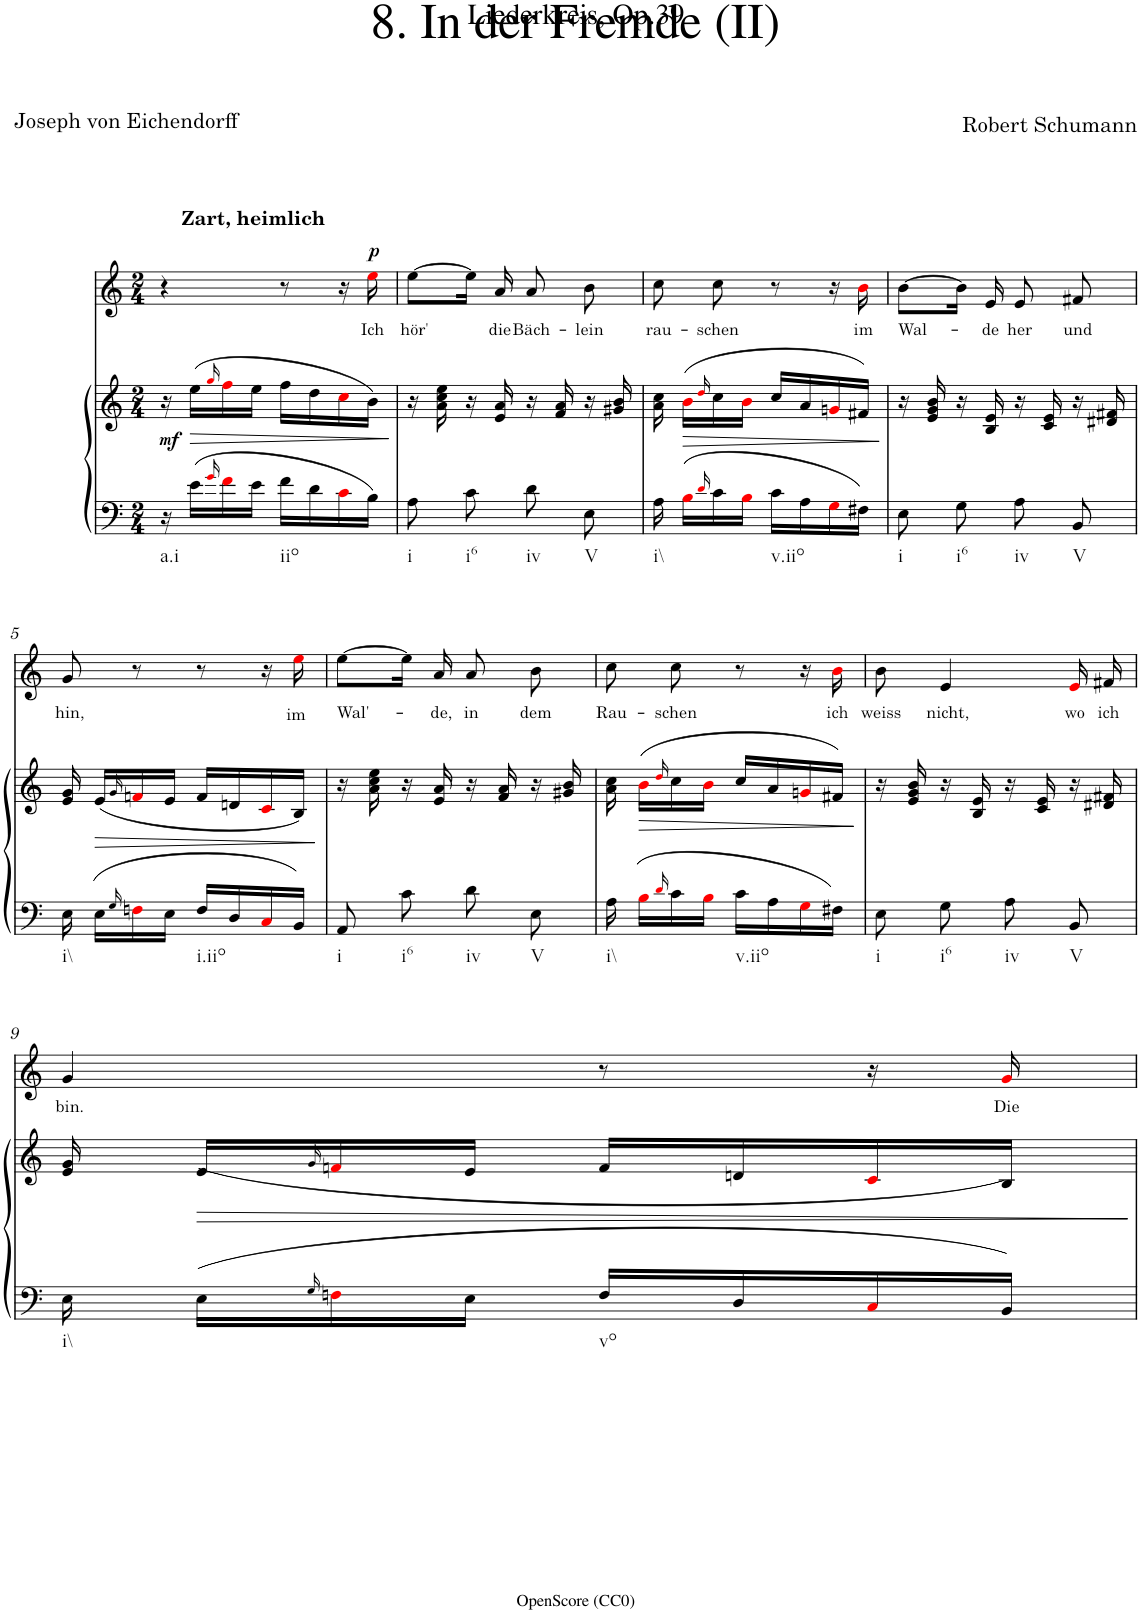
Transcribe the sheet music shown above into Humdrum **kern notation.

**kern	**kern	**dynam	**kern	**text	**dynam
*part2	*part2	*part2	*part1	*part1	*part1
*staff3	*staff2	*staff2/3	*staff1	*staff1	*staff1
*I"Piano	*	*	*I"Voice	*	*
*I'Pno	*	*	*	*	*
*clefF4	*clefG2	*	*clefG2	*	*
*k[]	*k[]	*	*k[]	*	*
*M2/4	*M2/4	*	*M2/4	*	*
=1	=1	=1	=1	=1	=1
!	!	!	!LO:TX:a:B:t=Zart, heimlich	!	!
!LO:TX:b:t=a.i	!	!	!	!	!
!	!	!LO:DY:b	!	!	!
16r	16r	mf	4r	.	.
!	!	!LO:HP:b	!	!	!
16e\LL	(16ee\LL	>	.	.	.
16qgi/	16qggi/	.	.	.	.
16fi\	16ffi\	.	.	.	.
16e\JJ	16ee\JJ	.	.	.	.
!LO:TX:b:t=iio	!	!	!	!	!
16f\LL	16ff\LL	.	8r	.	.
16d\	16dd\	.	.	.	.
16ci\	16cci\	.	16r	.	.
!	!	!	!	!LO:LY:b	!LO:DY:a
16B\JJ	16b\JJ)	.	16eei\	Ich	p
.	.	]	.	.	.
=2	=2	=2	=2	=2	=2
!LO:TX:b:t=i	!	!	!	!	!
!	!	!	!	!LO:LY:b	!
8A\	16r	.	[8ee\L	hör'	.
.	16a\ 16cc\ 16ee\	.	.	.	.
!LO:TX:b:t=i6	!	!	!	!	!
8c\	16r	.	16ee\Jk]	.	.
!	!	!	!	!LO:LY:b	!
.	16e/ 16a/	.	16a/	die	.
!LO:TX:b:t=iv	!	!	!	!	!
!	!	!	!	!LO:LY:b	!
8d\	16r	.	8a/	Bäch-	.
.	16f/ 16a/	.	.	.	.
!LO:TX:b:t=V	!	!	!	!	!
!	!	!	!	!LO:LY:b	!
8E\	16r	.	8b\	-lein	.
.	16g#X/ 16b/	.	.	.	.
=3	=3	=3	=3	=3	=3
!LO:TX:b:t=i\\	!	!	!	!	!
!	!	!	!	!LO:LY:b	!
16A\	16a\ 16cc\	.	8cc\	rau-	.
!	!	!LO:HP:b	!	!	!
16Bi\LL	(16bi\LL	>	.	.	.
16qdi/	16qddi/	.	.	.	.
!	!	!	!	!LO:LY:b	!
16c\	16cc\	.	8cc\	-schen	.
16Bi\JJ	16bi\JJ	.	.	.	.
!LO:TX:b:t=v.iio	!	!	!	!	!
16c\LL	16cc/LL	.	8r	.	.
16A\	16a/	.	.	.	.
16Gi\	16gni/	.	16r	.	.
!	!	!	!	!LO:LY:b	!
16F#X\JJ	16f#X/JJ)	.	16bi\	im	.
.	.	]	.	.	.
=4	=4	=4	=4	=4	=4
!LO:TX:b:t=i	!	!	!	!	!
!	!	!	!	!LO:LY:b	!
8E\	16r	.	[8b\L	Wal-	.
.	16e/ 16g/ 16b/	.	.	.	.
!LO:TX:b:t=i6	!	!	!	!	!
8G\	16r	.	16b\Jk]	.	.
!	!	!	!	!LO:LY:b	!
.	16B/ 16e/	.	16e/	-de	.
!LO:TX:b:t=iv	!	!	!	!	!
!	!	!	!	!LO:LY:b	!
8A\	16r	.	8e/	her	.
.	16c/ 16e/	.	.	.	.
!LO:TX:b:t=V	!	!	!	!	!
!	!	!	!	!LO:LY:b	!
8BB/	16r	.	8f#X/	und	.
.	16d#X/ 16f#X/	.	.	.	.
!!LO:LB:g=z
=5	=5	=5	=5	=5	=5
!LO:TX:b:t=i\\	!	!	!	!	!
!	!	!	!	!LO:LY:b	!
16E\	16e/ 16g/	.	8g/	hin,	.
!	!	!LO:HP:b	!	!	!
16E\LL	(16e/LL	>	.	.	.
16qG/	16qg/	.	.	.	.
16Fni\	16fni/	.	8r	.	.
16E\JJ	16e/JJ	.	.	.	.
!LO:TX:b:t=i.iio	!	!	!	!	!
16F/LL	16f/LL	.	8r	.	.
16D/	16dn/	.	.	.	.
16Ci/	16ci/	.	16r	.	.
!	!	!	!	!LO:LY:b	!
16BB/JJ	16B/JJ)	.	16eei\	im	.
.	.	]	.	.	.
=6	=6	=6	=6	=6	=6
!LO:TX:b:t=i	!	!	!	!	!
!	!	!	!	!LO:LY:b	!
8AA/	16r	.	[8ee\L	Wal'-	.
.	16a\ 16cc\ 16ee\	.	.	.	.
!LO:TX:b:t=i6	!	!	!	!	!
8c\	16r	.	16ee\Jk]	.	.
!	!	!	!	!LO:LY:b	!
.	16e/ 16a/	.	16a/	-de,	.
!LO:TX:b:t=iv	!	!	!	!	!
!	!	!	!	!LO:LY:b	!
8d\	16r	.	8a/	in	.
.	16f/ 16a/	.	.	.	.
!LO:TX:b:t=V	!	!	!	!	!
!	!	!	!	!LO:LY:b	!
8E\	16r	.	8b\	dem	.
.	16g#X/ 16b/	.	.	.	.
=7	=7	=7	=7	=7	=7
!LO:TX:b:t=i\\	!	!	!	!	!
!	!	!	!	!LO:LY:b	!
16A\	16a\ 16cc\	.	8cc\	Rau-	.
!	!	!LO:HP:b	!	!	!
16Bi\LL	(16bi\LL	>	.	.	.
16qdi/	16qddi/	.	.	.	.
!	!	!	!	!LO:LY:b	!
16c\	16cc\	.	8cc\	-schen	.
16Bi\JJ	16bi\JJ	.	.	.	.
!LO:TX:b:t=v.iio	!	!	!	!	!
16c\LL	16cc/LL	.	8r	.	.
16A\	16a/	.	.	.	.
16Gi\	16gni/	.	16r	.	.
!	!	!	!	!LO:LY:b	!
16F#X\JJ	16f#X/JJ)	.	16bi\	ich	.
.	.	]	.	.	.
=8	=8	=8	=8	=8	=8
!LO:TX:b:t=i	!	!	!	!	!
!	!	!	!	!LO:LY:b	!
8E\	16r	.	8b\	weiss	.
.	16e/ 16g/ 16b/	.	.	.	.
!LO:TX:b:t=i6	!	!	!	!	!
!	!	!	!	!LO:LY:b	!
8G\	16r	.	4e/	nicht,	.
.	16B/ 16e/	.	.	.	.
!LO:TX:b:t=iv	!	!	!	!	!
8A\	16r	.	.	.	.
.	16c/ 16e/	.	.	.	.
!LO:TX:b:t=V	!	!	!	!	!
!	!	!	!	!LO:LY:b	!
8BB/	16r	.	16ei/	wo	.
!	!	!	!	!LO:LY:b	!
.	16d#X/ 16f#X/	.	16f#X/	ich	.
!!LO:LB:g=z
=9	=9	=9	=9	=9	=9
!LO:TX:b:t=i\\	!	!	!	!	!
!	!	!	!	!LO:LY:b	!
16E\	16e/ 16g/	.	4g/	bin.	.
!	!	!LO:HP:b	!	!	!
16E\LL	(16e/LL	>	.	.	.
16qG/	16qg/	.	.	.	.
16Fni\	16fni/	.	.	.	.
16E\JJ	16e/JJ	.	.	.	.
!LO:TX:b:t=vo	!	!	!	!	!
16F/LL	16f/LL	.	8r	.	.
16D/	16dn/	.	.	.	.
16Ci/	16ci/	.	16r	.	.
!	!	!	!	!LO:LY:b	!
16BB/JJ	16B/JJ)	.	16gi/	Die	.
.	.	]	.	.	.
=	=	=	=	=	=
*-	*-	*-	*-	*-	*-
